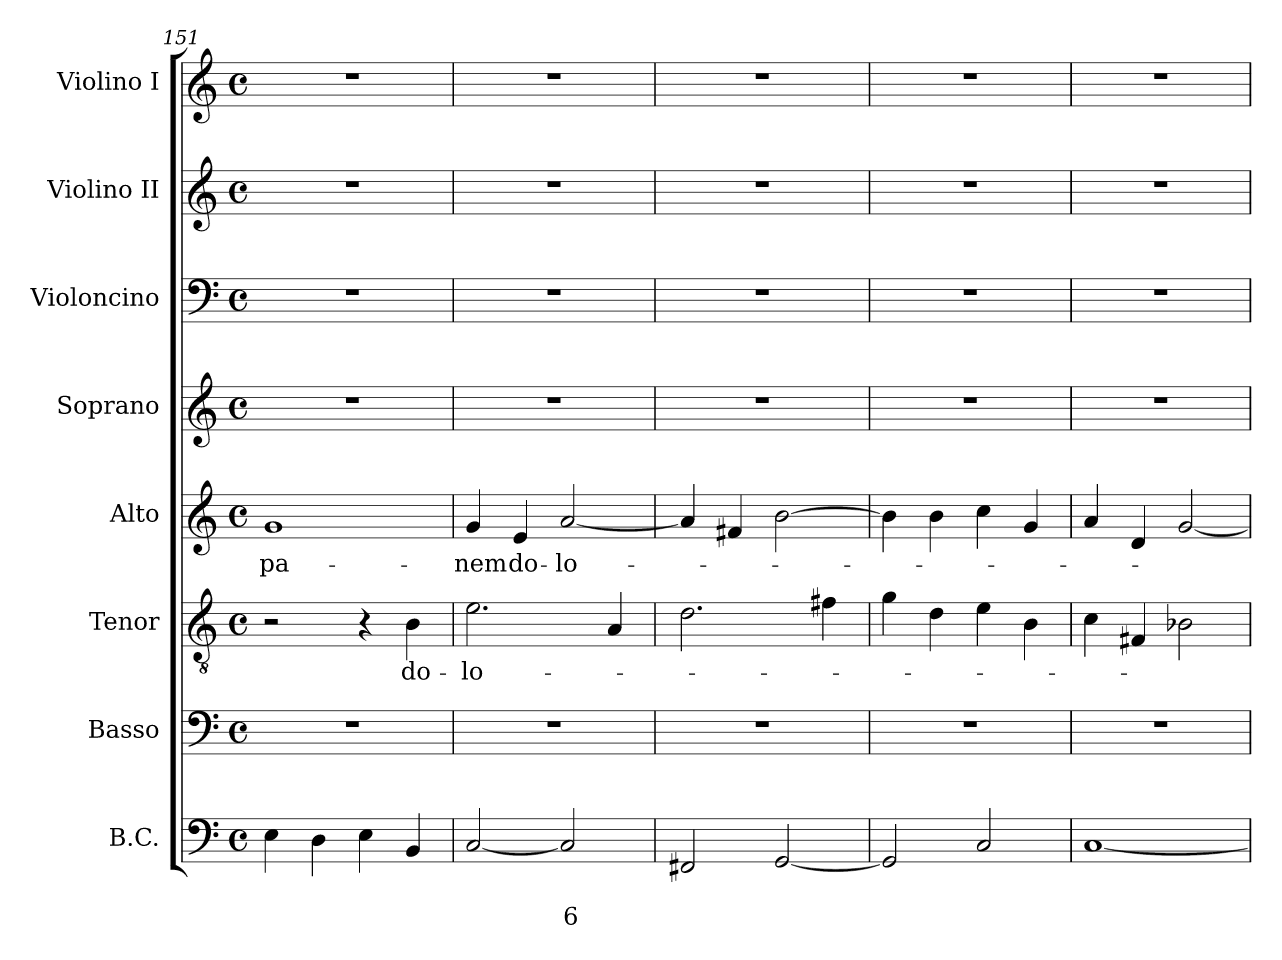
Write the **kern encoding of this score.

**kern	**text	**text	**kern	**kern	**text	**kern	**text	**kern	**kern	**kern	**kern
*part8	*part8	*part8	*part7	*part6	*part6	*part5	*part5	*part4	*part3	*part2	*part1
*staff8	*staff8	*staff8	*staff7	*staff6	*staff6	*staff5	*staff5	*staff4	*staff3	*staff2	*staff1
*I"B.C.	*	*	*I"Basso	*I"Tenor	*	*I"Alto	*	*I"Soprano	*I"Violoncino	*I"Violino II	*I"Violino I
*I'BC	*	*	*I'B	*I'T	*	*I'A	*	*I'S	*I'Vc.	*I'Vln. II	*I'Vln. I
!!LO:LB:g=z
*clefF4	*	*	*clefF4	*clefGv2	*	*clefG2	*	*clefG2	*clefF4	*clefG2	*clefG2
*k[]	*	*	*k[]	*k[]	*	*k[]	*	*k[]	*k[]	*k[]	*k[]
*C:	*	*	*C:	*C:	*	*C:	*	*C:	*C:	*C:	*C:
*M4/4	*	*	*M4/4	*M4/4	*	*M4/4	*	*M4/4	*M4/4	*M4/4	*M4/4
*met(c)	*	*	*met(c)	*met(c)	*	*met(c)	*	*met(c)	*met(c)	*met(c)	*met(c)
=151	=151	=151	=151	=151	=151	=151	=151	=151	=151	=151	=151
!	!	!	!	!	!	!	!LO:LY:b	!	!	!	!
4E\	.	.	1r	2r	.	1g	pa-	1r	1r	1r	1r
4D\	.	.	.	.	.	.	.	.	.	.	.
4E\	.	.	.	4r	.	.	.	.	.	.	.
!	!	!	!	!	!LO:LY:b	!	!	!	!	!	!
4BB/	.	.	.	4B\	do-	.	.	.	.	.	.
=152	=152	=152	=152	=152	=152	=152	=152	=152	=152	=152	=152
!	!	!	!	!	!LO:LY:b	!	!LO:LY:b	!	!	!	!
[2C/	.	.	1r	2.e\	-lo-	4g/	-nem	1r	1r	1r	1r
!	!	!	!	!	!	!	!LO:LY:b	!	!	!	!
.	.	.	.	.	.	4e/	do-	.	.	.	.
!	!	!LO:LY:b	!	!	!	!	!LO:LY:b	!	!	!	!
2C/]	.	6	.	.	.	[2a/	-lo-	.	.	.	.
.	.	.	.	4A/	.	.	.	.	.	.	.
=153	=153	=153	=153	=153	=153	=153	=153	=153	=153	=153	=153
2FF#X/	.	.	1r	2.d\	.	4a/]	.	1r	1r	1r	1r
.	.	.	.	.	.	4f#X/	.	.	.	.	.
[2GG/	.	.	.	.	.	[2b\	.	.	.	.	.
.	.	.	.	4f#X\	.	.	.	.	.	.	.
=154	=154	=154	=154	=154	=154	=154	=154	=154	=154	=154	=154
2GG/]	.	.	1r	4g\	.	4b\]	.	1r	1r	1r	1r
.	.	.	.	4d\	.	4b\	.	.	.	.	.
2C/	.	.	.	4e\	.	4cc\	.	.	.	.	.
.	.	.	.	4B\	.	4g/	.	.	.	.	.
=155	=155	=155	=155	=155	=155	=155	=155	=155	=155	=155	=155
[1C	.	.	1r	4c\	.	4a/	.	1r	1r	1r	1r
.	.	.	.	4F#X/	.	4d/	.	.	.	.	.
.	.	.	.	2B-X\	.	[2g/	.	.	.	.	.
=	=	=	=	=	=	=	=	=	=	=	=
*-	*-	*-	*-	*-	*-	*-	*-	*-	*-	*-	*-
